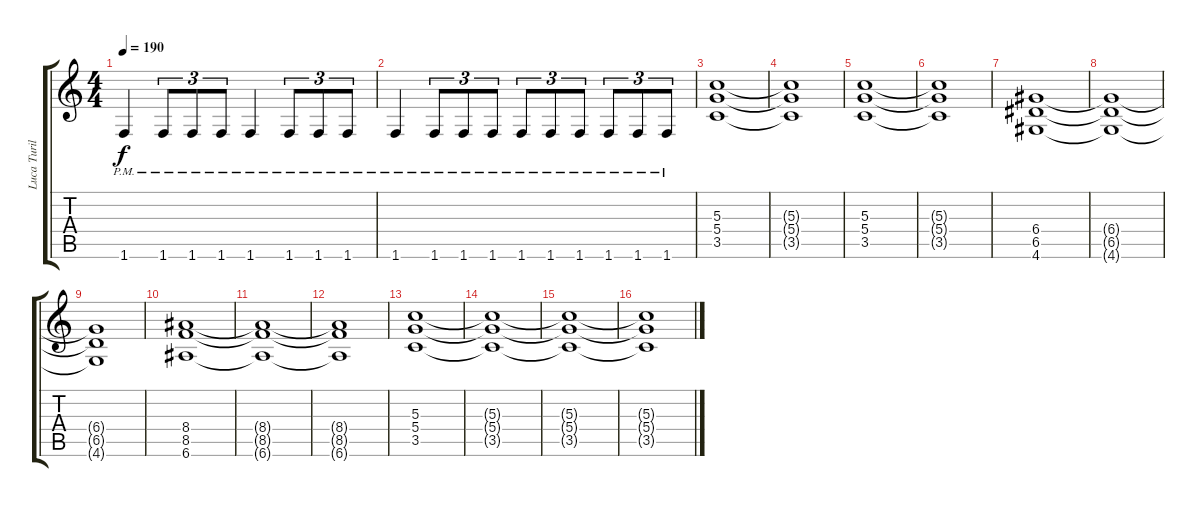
\track ("Luca Turili" "Luca Turil") {instrument distortionguitar}
\staff {score tabs}
\tuning (E4 B3 G3 D3 A2 E2) {hide}
\ts (4 4)
\tempo 190
\clef g2
\ks c
1.6{pm}.4{dy f} 1.6{pm}.8{tu (3 2)} 1.6{pm}.8{tu (3 2)} 1.6{pm}.8{tu (3 2)} 1.6{pm}.4 1.6{pm}.8{tu (3 2)} 1.6{pm}.8{tu (3 2)} 1.6{pm}.8{tu (3 2)} |
1.6{pm}.4 1.6{pm}.8{tu (3 2)} 1.6{pm}.8{tu (3 2)} 1.6{pm}.8{tu (3 2)} 1.6{pm}.8{tu (3 2)} 1.6{pm}.8{tu (3 2)} 1.6{pm}.8{tu (3 2)} 1.6{pm}.8{tu (3 2)} 1.6{pm}.8{tu (3 2)} 1.6{pm}.8{tu (3 2)} |
(5.3 5.4 3.5).1 |
(5.3{t} 5.4{t} 3.5{t}).1 |
(5.3 5.4 3.5).1 |
(5.3{t} 5.4{t} 3.5{t}).1 |
(6.4 6.5 4.6).1 |
(6.4{t} 6.5{t} 4.6{t}).1 |
(6.4{t} 6.5{t} 4.6{t}).1 |
(8.4 8.5 6.6).1 |
(8.4{t} 8.5{t} 6.6{t}).1 |
(8.4{t} 8.5{t} 6.6{t}).1 |
(5.3 5.4 3.5).1 |
(5.3{t} 5.4{t} 3.5{t}).1 |
(5.3{t} 5.4{t} 3.5{t}).1 |
(5.3{t} 5.4{t} 3.5{t}).1
